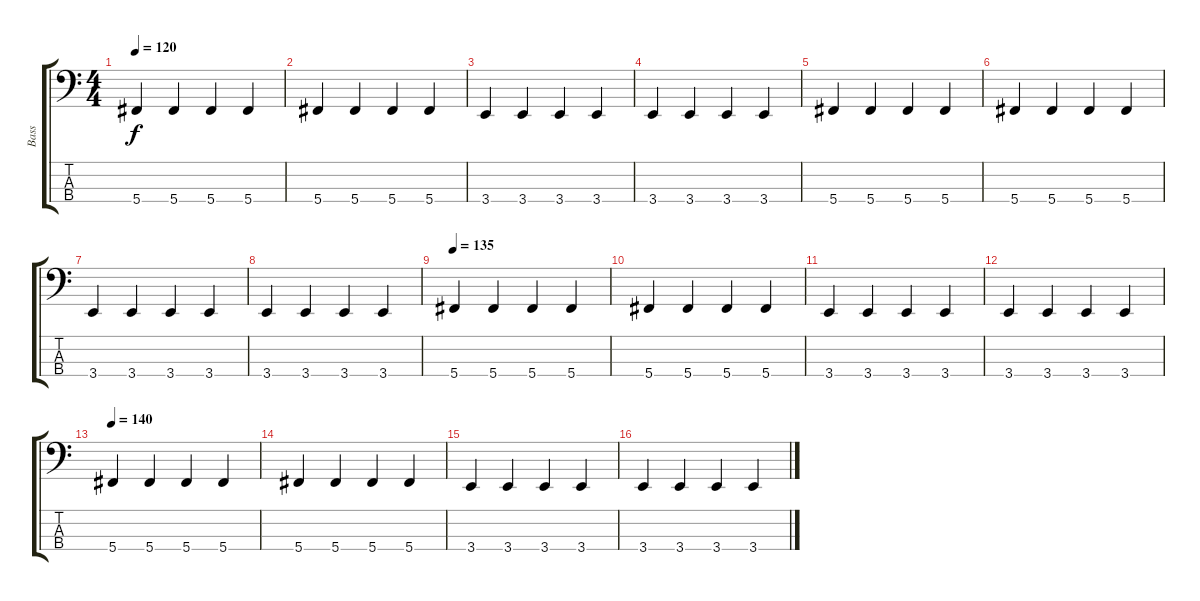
\track ("Bass" "Bass") {instrument electricbasspick}
\staff {score tabs}
\tuning (Gb2 Db2 Ab1 Db1) {hide}
\ts (4 4)
\tempo 120
\clef f4
\ks c
5.4.4{dy f} 5.4.4 5.4.4 5.4.4 |
5.4.4 5.4.4 5.4.4 5.4.4 |
3.4.4 3.4.4 3.4.4 3.4.4 |
3.4.4 3.4.4 3.4.4 3.4.4 |
5.4.4 5.4.4 5.4.4 5.4.4 |
5.4.4 5.4.4 5.4.4 5.4.4 |
3.4.4 3.4.4 3.4.4 3.4.4 |
3.4.4 3.4.4 3.4.4 3.4.4 |
\tempo 135
5.4.4 5.4.4 5.4.4 5.4.4 |
5.4.4 5.4.4 5.4.4 5.4.4 |
3.4.4 3.4.4 3.4.4 3.4.4 |
3.4.4 3.4.4 3.4.4 3.4.4 |
\tempo 140
5.4.4 5.4.4 5.4.4 5.4.4 |
5.4.4 5.4.4 5.4.4 5.4.4 |
3.4.4 3.4.4 3.4.4 3.4.4 |
3.4.4 3.4.4 3.4.4 3.4.4
